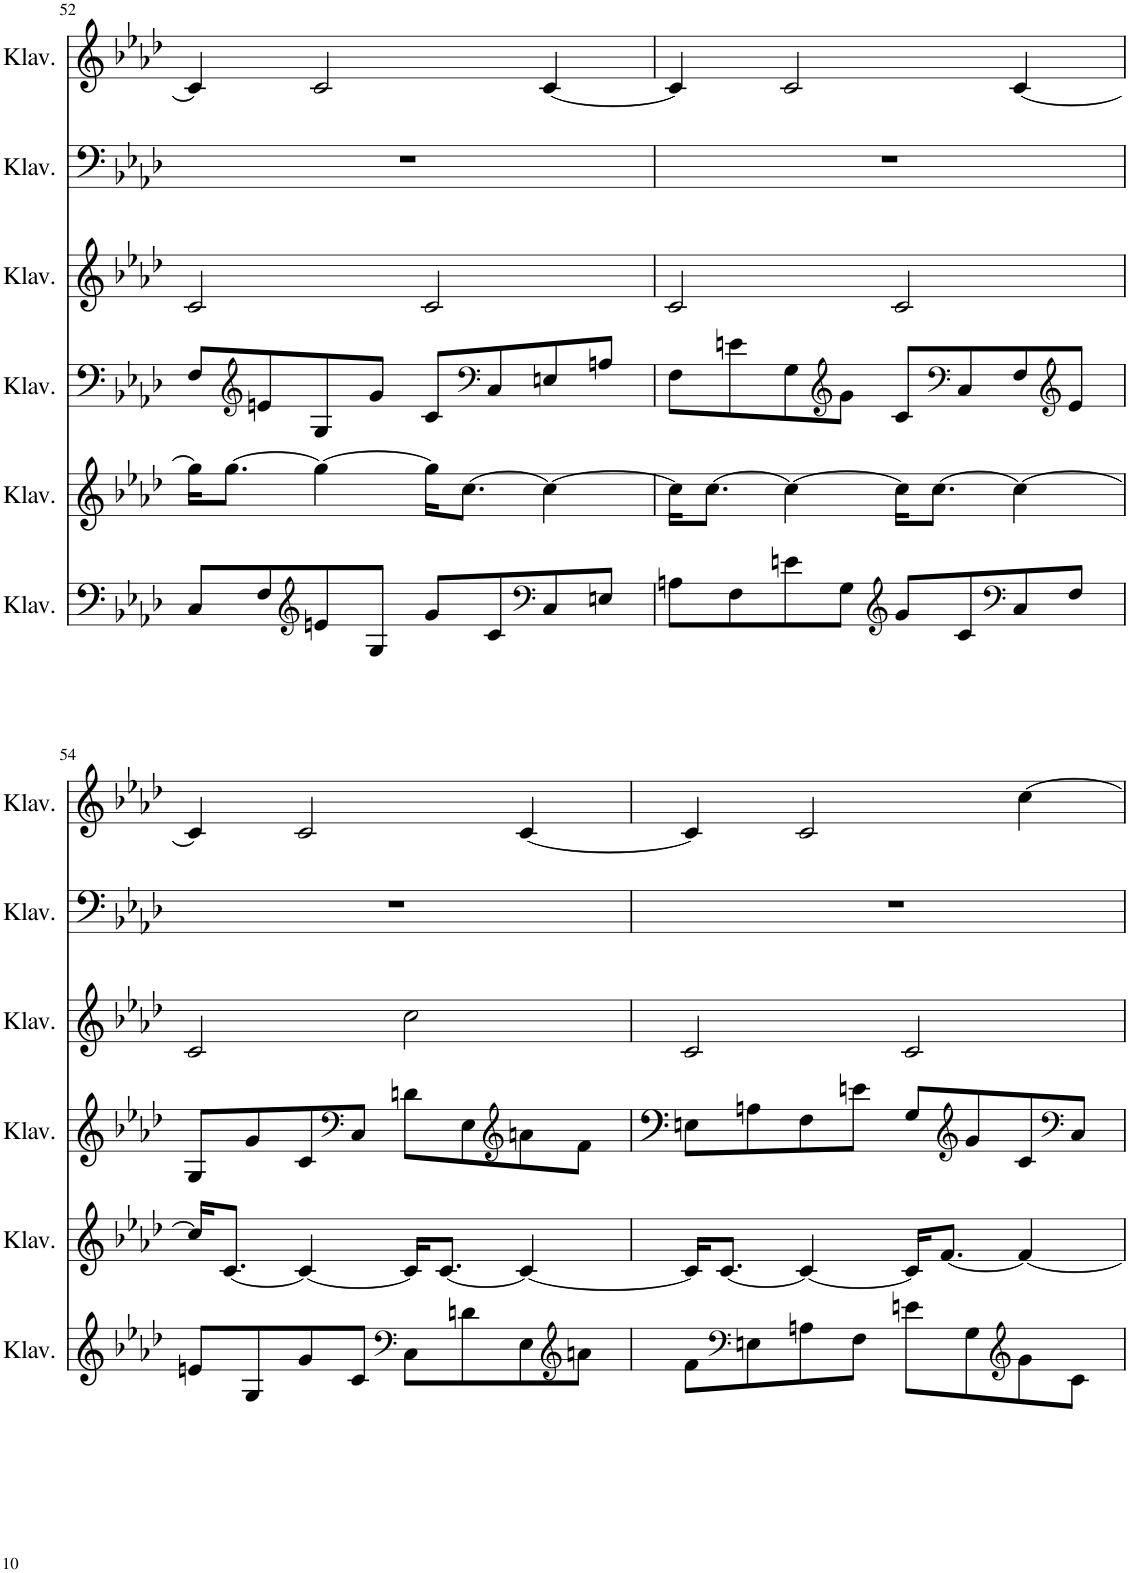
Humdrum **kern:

**kern	**kern	**kern	**kern	**kern	**kern
*part6	*part5	*part4	*part3	*part2	*part1
*staff6	*staff5	*staff4	*staff3	*staff2	*staff1
*I"Klavier	*I"Klavier	*I"Klavier	*I"Klavier	*I"Klavier	*I"Klavier
*I'Klav.	*I'Klav.	*I'Klav.	*I'Klav.	*I'Klav.	*I'Klav.
!!LO:PB:g=z
*clefG2	*clefG2	*clefF4	*clefG2	*clefF4	*clefG2
*k[b-e-a-d-]	*k[b-e-a-d-]	*k[b-e-a-d-]	*k[b-e-a-d-]	*k[b-e-a-d-]	*k[b-e-a-d-]
*M4/4	*M4/4	*M4/4	*M4/4	*M4/4	*M4/4
=52	=52	=52	=52	=52	=52
8C/L	16gg\KL]	8F/L	2c/	1r	4c/]
.	[8.gg\J	.	.	.	.
*	*	*clefG2	*	*	*
8F/	.	8en/	.	.	.
*clefG2	*	*	*	*	*
8en/	4gg\_	8G/	.	.	2c/
8G/J	.	8g/J	.	.	.
8g/L	16gg\KL]	8c/L	2c/	.	.
.	[8.cc\J	.	.	.	.
*	*	*clefF4	*	*	*
8c/	.	8C/	.	.	.
*clefF4	*	*	*	*	*
8C/	4cc\_	8En/	.	.	[4c/
8En/J	.	8An/J	.	.	.
=53	=53	=53	=53	=53	=53
8An\L	16cc\KL]	8F\L	2c/	1r	4c/]
.	[8.cc\J	.	.	.	.
8F\	.	8en\	.	.	.
8en\	4cc\_	8G\	.	.	2c/
*	*	*clefG2	*	*	*
8G\J	.	8g\J	.	.	.
*clefG2	*	*	*	*	*
8g/L	16cc\KL]	8c/L	2c/	.	.
.	[8.cc\J	.	.	.	.
*	*	*clefF4	*	*	*
8c/	.	8C/	.	.	.
*clefF4	*	*	*	*	*
8C/	4cc\_	8F/	.	.	[4c/
*	*	*clefG2	*	*	*
8F/J	.	8e/J	.	.	.
!!LO:LB:g=z
=54	=54	=54	=54	=54	=54
8en/L	16cc/KL]	8G/L	2c/	1r	4c/]
.	[8.c/J	.	.	.	.
8G/	.	8g/	.	.	.
8g/	4c/_	8c/	.	.	2c/
*	*	*clefF4	*	*	*
8c/J	.	8C/J	.	.	.
*clefF4	*	*	*	*	*
8C\L	16c/KL]	8dn\L	2cc\	.	.
.	[8.c/J	.	.	.	.
8dn\	.	8E-\	.	.	.
*	*	*clefG2	*	*	*
8E-\	4c/_	8an\	.	.	[4c/
*clefG2	*	*	*	*	*
8an\J	.	8f\J	.	.	.
=55	=55	=55	=55	=55	=55
8f\L	16c/KL]	8En\L	2c/	1r	4c/]
.	[8.c/J	.	.	.	.
*clefF4	*	*	*	*	*
8En\	.	8An\	.	.	.
8An\	4c/_	8F\	.	.	2c/
8F\J	.	8en\J	.	.	.
8en\L	16c/KL]	8G/L	2c/	.	.
.	[8.f/J	.	.	.	.
*	*	*clefG2	*	*	*
8G\	.	8g/	.	.	.
*clefG2	*	*	*	*	*
8g\	4f/_	8c/	.	.	[4cc\
*	*	*clefF4	*	*	*
8c\J	.	8C/J	.	.	.
=	=	=	=	=	=
*-	*-	*-	*-	*-	*-
